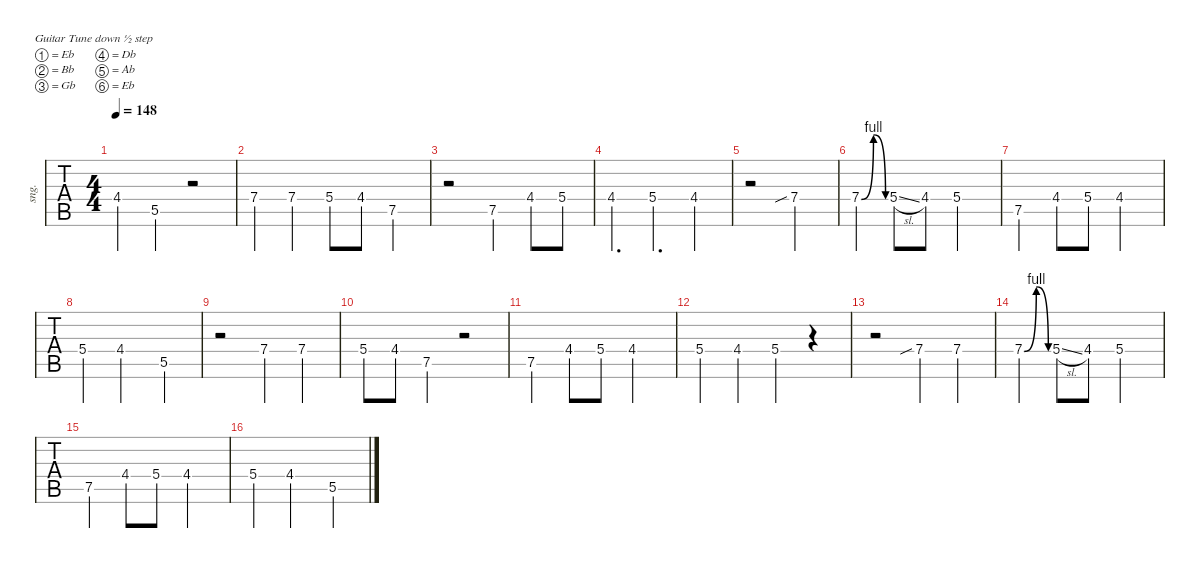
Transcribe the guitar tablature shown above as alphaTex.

\defaultSystemsLayout 4
\hideDynamics
\bracketExtendMode nobrackets
\otherSystemsTrackNameOrientation horizontal
\track ("Vocals (M. Faithfull)" "sng.") {multiBarRest instrument voiceoohs}
\staff {tabs}
\tuning (Eb4 Bb3 Gb3 Db3 Ab2 Eb2)
\ts (4 4)
\tempo 148
\clef g2
\ks eminor
4.4{t acc forcenatural}.4{dy mf} 5.5{acc #}.4 r.2 |
7.4{acc #}.4 7.4{acc #}.4 5.4{acc #}.8 4.4{acc forcenatural}.8 7.5{acc #}.4 |
r.2 7.5{acc #}.4 4.4{acc forcenatural}.8 5.4{acc #}.8 |
4.4{acc forcenatural}.4{d} 5.4{acc #}.4{d} 4.4{acc forcenatural}.4 |
r.2 7.4{sib acc #}.2 |
7.4{be (bendrelease 0 0 10.2 4 20.4 4 30 0) acc #}.4 5.4{sl acc #}.8 4.4{acc forcenatural}.8 5.4{acc #}.2 |
7.5{acc #}.4 4.4{acc forcenatural}.8 5.4{acc #}.8 4.4{acc forcenatural}.2 |
5.4{acc #}.4 4.4{acc forcenatural}.2 5.5{acc #}.4 |
r.2 7.4{acc #}.4 7.4{acc #}.4 |
5.4{acc #}.8 4.4{acc forcenatural}.8 7.5{acc #}.4 r.2 |
7.5{acc #}.4 4.4{acc forcenatural}.8 5.4{acc #}.8 4.4{acc forcenatural}.2 |
5.4{acc #}.4 4.4{acc forcenatural}.4 5.4{acc #}.4 r.4 |
r.2 7.4{sib acc #}.4 7.4{acc #}.4 |
7.4{be (bendrelease 0 0 10.2 4 20.4 4 30 0) acc #}.4 5.4{sl acc #}.8 4.4{acc forcenatural}.8 5.4{acc #}.2 |
7.5{acc #}.4 4.4{acc forcenatural}.8 5.4{acc #}.8 4.4{acc forcenatural}.2 |
5.4{acc #}.4 4.4{acc forcenatural}.2 5.5{acc #}.4
